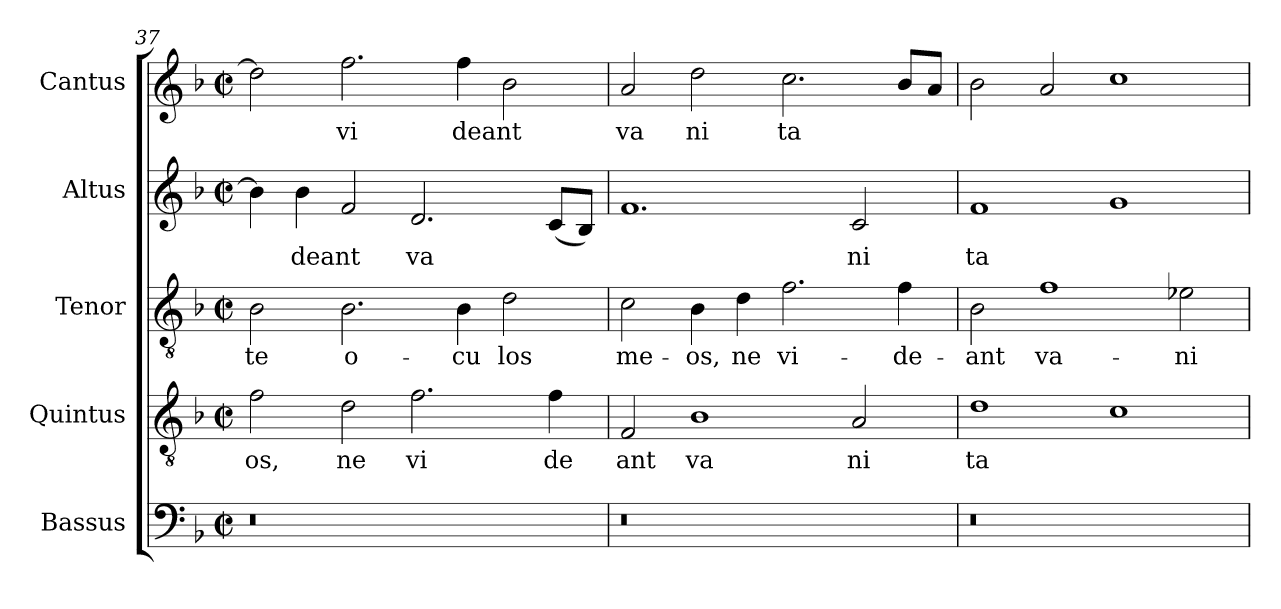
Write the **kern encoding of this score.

**kern	**kern	**text	**kern	**text	**kern	**text	**kern	**text
*part5	*part4	*part4	*part3	*part3	*part2	*part2	*part1	*part1
*staff5	*staff4	*staff4	*staff3	*staff3	*staff2	*staff2	*staff1	*staff1
*I"Bassus	*I"Quintus	*	*I"Tenor	*	*I"Altus	*	*I"Cantus	*
*clefF4	*clefGv2	*	*clefGv2	*	*clefG2	*	*clefG2	*
*k[b-]	*k[b-]	*	*k[b-]	*	*k[b-]	*	*k[b-]	*
*F:	*F:	*	*F:	*	*F:	*	*F:	*
*M2/2	*M2/2	*	*M2/2	*	*M2/2	*	*M2/2	*
*met(c|)	*met(c|)	*	*met(c|)	*	*met(c|)	*	*met(c|)	*
=37	=37	=37	=37	=37	=37	=37	=37	=37
!	!	!LO:LY:b:cj	!	!LO:LY:b:cj	!	!LO:LY:b:cj	!	!LO:LY:b:cj
0r	2f\	os,	2B-\	-te	4b-\]	.	2dd\]	.
!	!	!	!	!	!	!LO:LY:b:cj	!	!
.	.	.	.	.	4b-\	deant	.	.
!	!	!LO:LY:b:cj	!	!LO:LY:b:cj	!	!LO:LY:b:cj	!	!LO:LY:b:cj
.	2d\	ne	2.B-\	o-	2f/	.	2.ff\	vi
!	!	!LO:LY:b:cj	!	!	!	!LO:LY:b:cj	!	!
.	2.f\	vi	.	.	2.d/	va	.	.
!	!	!	!	!LO:LY:b:cj	!	!	!	!LO:LY:b:cj
.	.	.	4B-\	-cu	.	.	4ff\	deant
!	!	!	!	!LO:LY:b:cj	!	!	!	!LO:LY:b:cj
.	.	.	2d\	los	.	.	2b-\	.
!	!	!LO:LY:b:cj	!	!	!	!LO:LY:b:cj	!	!
.	4f\	de	.	.	(<8c/L	.	.	.
!	!	!	!	!	!	!LO:LY:b:cj	!	!
.	.	.	.	.	8B-/J)	.	.	.
=38	=38	=38	=38	=38	=38	=38	=38	=38
!	!	!LO:LY:b:cj	!	!LO:LY:b:cj	!	!LO:LY:b:cj	!	!LO:LY:b:cj
0r	2F/	ant	2c\	me-	1.f	.	2a/	va
!	!	!LO:LY:b:cj	!	!LO:LY:b:cj	!	!	!	!LO:LY:b:cj
.	1B-	va	4B-\	-os,	.	.	2dd\	ni
!	!	!	!	!LO:LY:b:cj	!	!	!	!
.	.	.	4d\	ne	.	.	.	.
!	!	!	!	!LO:LY:b:cj	!	!	!	!LO:LY:b:cj
.	.	.	2.f\	vi-	.	.	2.cc\	ta
!	!	!LO:LY:b:cj	!	!	!	!LO:LY:b:cj	!	!
.	2A/	ni	.	.	2c/	ni	.	.
!	!	!	!	!LO:LY:b:cj	!	!	!	!LO:LY:b:cj
.	.	.	4f\	-de-	.	.	8b-/L	.
!	!	!	!	!	!	!	!	!LO:LY:b:cj
.	.	.	.	.	.	.	8a/J	.
=39	=39	=39	=39	=39	=39	=39	=39	=39
!	!	!LO:LY:b:cj	!	!LO:LY:b:cj	!	!LO:LY:b:cj	!	!LO:LY:b:cj
0r	1d	ta	2B-\	-ant	1f	ta	2b-\	.
!	!	!	!	!LO:LY:b:cj	!	!	!	!LO:LY:b:cj
.	.	.	1f	va-	.	.	2a/	.
!	!	!LO:LY:b:cj	!	!	!	!LO:LY:b:cj	!	!LO:LY:b:cj
.	1c	.	.	.	1g	.	1cc	.
!	!	!	!	!LO:LY:b:cj	!	!	!	!
.	.	.	2e-X\	-ni-	.	.	.	.
=	=	=	=	=	=	=	=	=
*-	*-	*-	*-	*-	*-	*-	*-	*-
